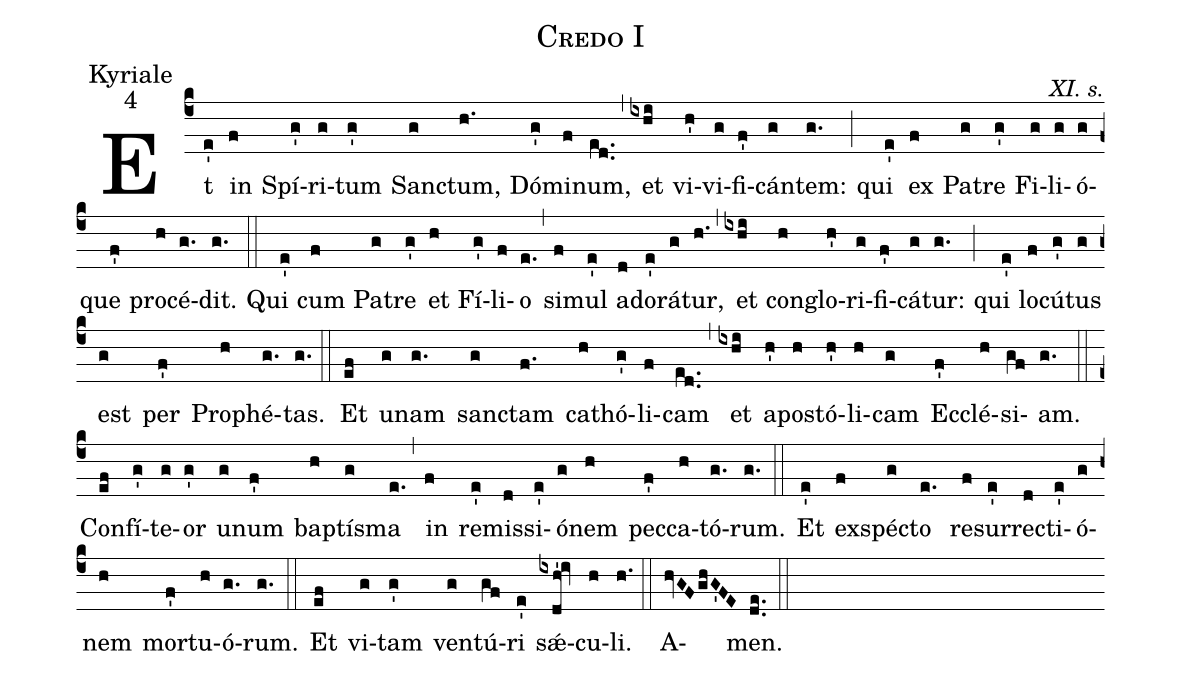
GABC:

name:Credo I;
office-part:Kyriale;
mode:4;
commentary:XI. s.;
%%
(c4) Et(e') in(f) Spí(g')ri(g)tum(g') Sanc(g)tum,(h.) Dó(g')mi(f)num,(ed..) (,) et(ixhi) vi(h')vi(g)fi(f')cán(g)tem:(g.) (;) qui(e') ex(f) Pa(g)tre(g') Fi(g)li(g)ó(g)que(f') pro(h)cé(g.)dit.(g.) (::) Qui(e') cum(f) Pa(g)tre(g') et(h) Fí(g')li(f)o(e.) (,) si(f)mul(e') a(d)dor(e')á(g)tur,(h.) (,) et(ixhi) con(h)glo(h')ri(g)fi(f')cá(g)tur:(g.) (;) qui(e') lo(f)cú(g')tus(g) est(g) per(f') Pro(h)phé(g.)tas.(g.) (::)
Et(ef) u(g)nam(g.) sanc(g)tam(f.) ca(h)thó(g')li(f)cam(ed..) (,) et(ixhi) a(h')pos(h)tó(h')li(h)cam(g) Ec(f')clé(h)si(gf)am.(g.) (::)

Con(ef)fí(g')te(g)or(g') u(g)num(f') bap(h)tís(g)ma(e.) (,) in(f) re(e')mis(d)si(e')ó(g)nem(h) pec(f')ca(h)tó(g.)rum.(g.) (::) Et(e') ex(f)spéc(g)to(e. ) re(f)sur(e')rec(d)ti(e')ó(g)nem(h) mor(f')tu(h)ó(g.)rum.(g.) (::) Et(ef) vi(g)tam(g') ven(g)tú(gf)ri(e') sǽ(ixdh'!iv)cu(h)li.(h.) (::) A(hvGFghG'FE)men.(de..) (::)
